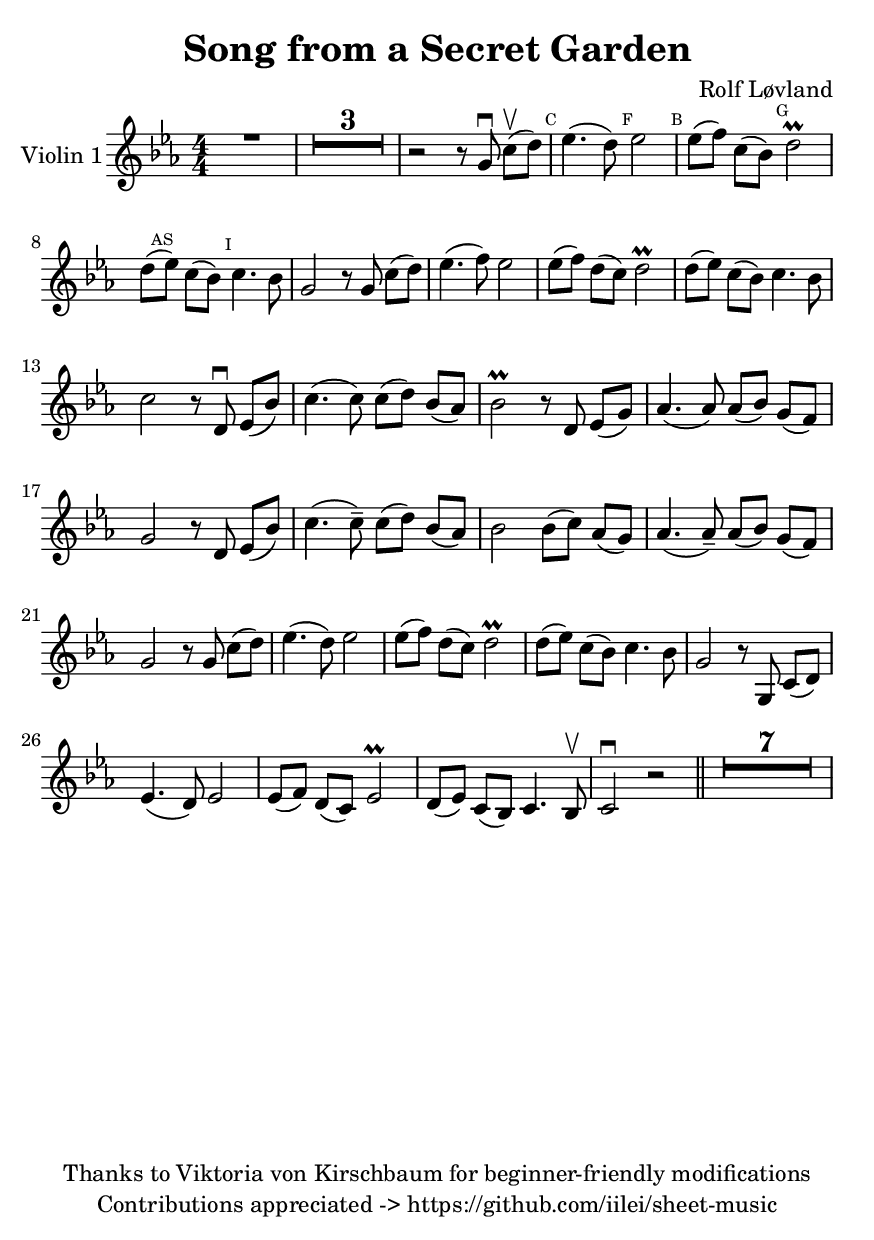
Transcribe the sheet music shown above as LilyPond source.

\version "2.18.2"
% https://www.hacklily.org/?edit=iilei/sheet-music/Song_from_a_Secret_Garden.ly

\header {
  title = "Song from a Secret Garden"
  composer = "Rolf Løvland"
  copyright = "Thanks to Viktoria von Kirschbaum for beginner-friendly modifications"
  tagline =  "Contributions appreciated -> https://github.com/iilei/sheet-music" 
}

\paper {
    #(set-paper-size "a5")
}

global = {
    \time 4/4
}


\score {
  \new StaffGroup \relative a' {
    \set Staff.instrumentName = #"Violin 1"
    \override Glissando.style = #'trill

    % "b" Symbole auf Notenlinen => Ton wird eine halbe Note tiefer gespielt
    \set Staff.keySignature = #`(((0 . 6) . ,FLAT)
                               ((0 . 9) . ,FLAT)
                               ((0 . 5) . ,FLAT)
                              )
    \compressFullBarRests
    \numericTimeSignature
    \override MultiMeasureRest.expand-limit = #2
    \override MultiMeasureRest.staff-position = #2
    \omit Accidental  % omit natural marks (Auflösungszeichen) - alternativ: b8 -> bes8

     R1 |
     R1*3 |
     r2 r8 g\downbow c[\upbow(d)] |
     % Frage; ist in der handschriftichen Fassung ein "C" über dem Notenkopf? Dann ein "F" und "B" ?
     % sind dafür ausdruckelemente (http://lilypond.org/doc/v2.19/Documentation/notation/expressive-marks-attached-to-notes)
     % oder simple Textartige Zeichen (http://lilypond.org/doc/v2.18/Documentation/notation/writing-text#text-marks) 
     % angemessen?
     \mark \markup { \teeny C } e4.( d8) \mark \markup { \teeny F }  e2 |
     \mark \markup { \teeny B } e8[( f8)] c8[( b8)]  \mark \markup { \teeny G } d2\prall |
      % ende der ersten reihe

      d8[(\mark \markup { \teeny AS }  e8)] c8[( b8)] \mark \markup { \teeny I } c4. b8 |
      g2 r8 g8 c8[( d8)] |
      e4.( f8) e2 |
      e8[( f8)] d8[( c8)] d2\prall 
      % ende der zweiten reihe

      d8[(e8)] c8[( b8)] c4. b8 |
      c2 r8 d,\downbow e[(b')] |
      c4.( c8) c8( d8) b[( a)]
       % ende der dritten reihe
 
      b2\prall r8 d, e[( g)]
      a4.( a8) a8[( b8)] g8[( f8)]
      g2 r8 d8 e[( b')]
       % ende der vierten reihe

      % http://lilypond.org/doc/v2.19/Documentation/notation/expressive-marks-attached-to-notes
      % tenuto => -- => strich über notenkpf / Artikulationszeichen
      c4.(c8--) c[( d)] b[( a)] |
      b2 b8[( c)] a[( g)] |
      a4.( a8--) a8[( b)] g8[( f)]
       % ende der fünften reihe

      g2 r8 g8 c[( d)] |
      e4.( d8) e2 |
      e8[(f )] d[( c)] d2\prall
      % ende der sechsten reihe

      d8[(e)] c[(b)] c4. b8 |
      g2 r8 g,8 c8[( d)]
      e4.( d8) e2 |
      e8[( f)] d[( c)] e2\prall | % "Prall" unter dem Notenkopf möglich?
      % ende der siebenten reihe

      d8[( e)] c[( b)] c4. b8 \upbow |
      c2 \downbow r2 \bar "||"  |
      R1*7 

    }
}